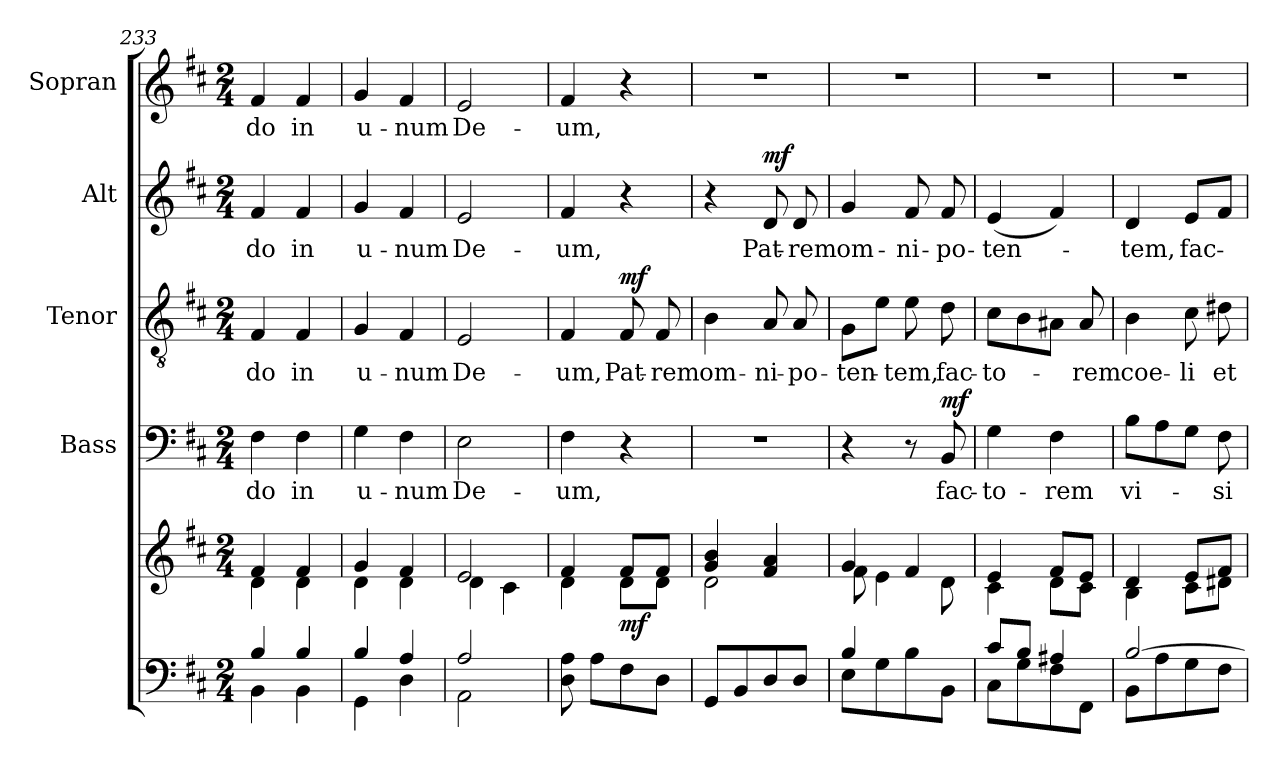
**kern	**kern	**dynam	**kern	**text	**dynam	**kern	**text	**dynam	**kern	**text	**dynam	**kern	**text
*part5	*part5	*part5	*part4	*part4	*part4	*part3	*part3	*part3	*part2	*part2	*part2	*part1	*part1
*staff6	*staff5	*staff5/6	*staff4	*staff4	*staff4	*staff3	*staff3	*staff3	*staff2	*staff2	*staff2	*staff1	*staff1
*	*	*	*I"Bass	*	*	*I"Tenor	*	*	*I"Alt	*	*	*I"Sopran	*
*	*	*	*I'B.	*	*	*I'T.	*	*	*I'A.	*	*	*I'S.	*
*clefF4	*clefG2	*	*clefF4	*	*	*clefGv2	*	*	*clefG2	*	*	*clefG2	*
*k[f#c#]	*k[f#c#]	*	*k[f#c#]	*	*	*k[f#c#]	*	*	*k[f#c#]	*	*	*k[f#c#]	*
*D:	*D:	*	*D:	*	*	*D:	*	*	*D:	*	*	*D:	*
*M2/4	*M2/4	*	*M2/4	*	*	*M2/4	*	*	*M2/4	*	*	*M2/4	*
=233	=233	=233	=233	=233	=233	=233	=233	=233	=233	=233	=233	=233	=233
*^	*^	*	*	*	*	*	*	*	*	*	*	*	*
!	!	!	!	!	!	!LO:LY:b	!	!	!LO:LY:b	!	!	!LO:LY:b	!	!	!LO:LY:b
4B/	4BB\	4f#/	4d\	.	4F#\	-do	.	4F#/	-do	.	4f#/	-do	.	4f#/	-do
!	!	!	!	!	!	!LO:LY:b	!	!	!LO:LY:b	!	!	!LO:LY:b	!	!	!LO:LY:b
4B/	4BB\	4f#/	4d\	.	4F#\	in	.	4F#/	in	.	4f#/	in	.	4f#/	in
=234	=234	=234	=234	=234	=234	=234	=234	=234	=234	=234	=234	=234	=234	=234	=234
!	!	!	!	!	!	!LO:LY:b	!	!	!LO:LY:b	!	!	!LO:LY:b	!	!	!LO:LY:b
4B/	4GG\	4g/	4d\	.	4G\	u-	.	4G/	u-	.	4g/	u-	.	4g/	u-
!	!	!	!	!	!	!LO:LY:b	!	!	!LO:LY:b	!	!	!LO:LY:b	!	!	!LO:LY:b
4A/	4D\	4f#/	4d\	.	4F#\	-num	.	4F#/	-num	.	4f#/	-num	.	4f#/	-num
=235	=235	=235	=235	=235	=235	=235	=235	=235	=235	=235	=235	=235	=235	=235	=235
!	!	!	!	!	!	!LO:LY:b	!	!	!LO:LY:b	!	!	!LO:LY:b	!	!	!LO:LY:b
2A/	2AA\	2e/	4d\	.	2E\	De-	.	2E/	De-	.	2e/	De-	.	2e/	De-
.	.	.	4c#\	.	.	.	.	.	.	.	.	.	.	.	.
*v	*v	*	*	*	*	*	*	*	*	*	*	*	*	*	*
=236	=236	=236	=236	=236	=236	=236	=236	=236	=236	=236	=236	=236	=236	=236
!	!	!	!	!	!LO:LY:b	!	!	!LO:LY:b	!	!	!LO:LY:b	!	!	!LO:LY:b
8D\ 8A\	4f#/	4d\	.	4F#\	-um,	.	4F#/	-um,	.	4f#/	-um,	.	4f#/	-um,
8A\L	.	.	.	.	.	.	.	.	.	.	.	.	.	.
!	!	!	!LO:DY:b	!	!	!	!	!LO:LY:b	!LO:DY:a	!	!	!	!	!
8F#\	8f#/L	8d\L	mf	4r	.	.	8F#/	Pat-	mf	4r	.	.	4r	.
!	!	!	!	!	!	!	!	!LO:LY:b	!	!	!	!	!	!
8D\J	8f#/J	8d\J	.	.	.	.	8F#/	-rem	.	.	.	.	.	.
=237	=237	=237	=237	=237	=237	=237	=237	=237	=237	=237	=237	=237	=237	=237
!	!	!	!	!	!	!	!	!LO:LY:b	!	!	!	!	!	!
8GG/L	4g/ 4b/	2d\	.	2r	.	.	4B\	om-	.	4r	.	.	2r	.
8BB/	.	.	.	.	.	.	.	.	.	.	.	.	.	.
!	!	!	!	!	!	!	!	!LO:LY:b	!	!	!LO:LY:b	!LO:DY:a	!	!
8D/	4f#/ 4a/	.	.	.	.	.	8A/	-ni-	.	8d/	Pat-	mf	.	.
!	!	!	!	!	!	!	!	!LO:LY:b	!	!	!LO:LY:b	!	!	!
8D/J	.	.	.	.	.	.	8A/	-po-	.	8d/	-rem	.	.	.
=238	=238	=238	=238	=238	=238	=238	=238	=238	=238	=238	=238	=238	=238	=238
*^	*	*	*	*	*	*	*	*	*	*	*	*	*	*
!	!	!	!	!	!	!	!	!	!LO:LY:b	!	!	!LO:LY:b	!	!	!
4B/	8E\L	4g/	8f#\	.	4r	.	.	8G\L	-ten-	.	4g/	om-	.	2r	.
.	8G\	.	4e\	.	.	.	.	8e\J	.	.	.	.	.	.	.
!	!	!	!	!	!	!	!	!	!LO:LY:b	!	!	!LO:LY:b	!	!	!
4ryy	8B\	4f#/	.	.	8r	.	.	8e\	-tem,	.	8f#/	-ni-	.	.	.
!	!	!	!	!	!	!LO:LY:b	!LO:DY:a	!	!LO:LY:b	!	!	!LO:LY:b	!	!	!
.	8BB\J	.	8d\	.	8BB/	fac-	mf	8d\	fac-	.	8f#/	-po-	.	.	.
=239	=239	=239	=239	=239	=239	=239	=239	=239	=239	=239	=239	=239	=239	=239	=239
!	!	!	!	!	!	!LO:LY:b	!	!	!LO:LY:b	!	!	!LO:LY:b	!	!	!
8c#/L	8C#\L	4e/	4c#\	.	4G\	-to-	.	8c#\L	-to-	.	(<4e/	-ten-	.	2r	.
8B/J	8G\	.	.	.	.	.	.	8B\	.	.	.	.	.	.	.
!	!	!	!	!	!	!LO:LY:b	!	!	!	!	!	!	!	!	!
4A#X/	8F#\	8f#/L	8d\L	.	4F#\	-rem	.	8A#X\J	.	.	4f#/)	.	.	.	.
!	!	!	!	!	!	!	!	!	!LO:LY:b	!	!	!	!	!	!
.	8FF#\J	8e/J	8c#\J	.	.	.	.	8A#/	-rem	.	.	.	.	.	.
=240	=240	=240	=240	=240	=240	=240	=240	=240	=240	=240	=240	=240	=240	=240	=240
!	!	!	!	!	!	!LO:LY:b	!	!	!LO:LY:b	!	!	!LO:LY:b	!	!	!
[>2B/	8BB\L	4d/	4B\	.	8B\L	vi-	.	4B\	coe-	.	4d/	-tem,	.	2r	.
.	8A\	.	.	.	8A\	.	.	.	.	.	.	.	.	.	.
!	!	!	!	!	!	!	!	!	!LO:LY:b	!	!	!LO:LY:b	!	!	!
.	8G\	8e/L	8c#\L	.	8G\J	.	.	8c#\	-li	.	8e/L	fac-	.	.	.
!	!	!	!	!	!	!LO:LY:b	!	!	!LO:LY:b	!	!	!	!	!	!
.	8F#\J	8f#/J	8d#X\J	.	8F#\	-si-	.	8d#X\	et	.	8f#/J	.	.	.	.
*v	*v	*	*	*	*	*	*	*	*	*	*	*	*	*	*
*	*v	*v	*	*	*	*	*	*	*	*	*	*	*	*
=	=	=	=	=	=	=	=	=	=	=	=	=	=
*-	*-	*-	*-	*-	*-	*-	*-	*-	*-	*-	*-	*-	*-
